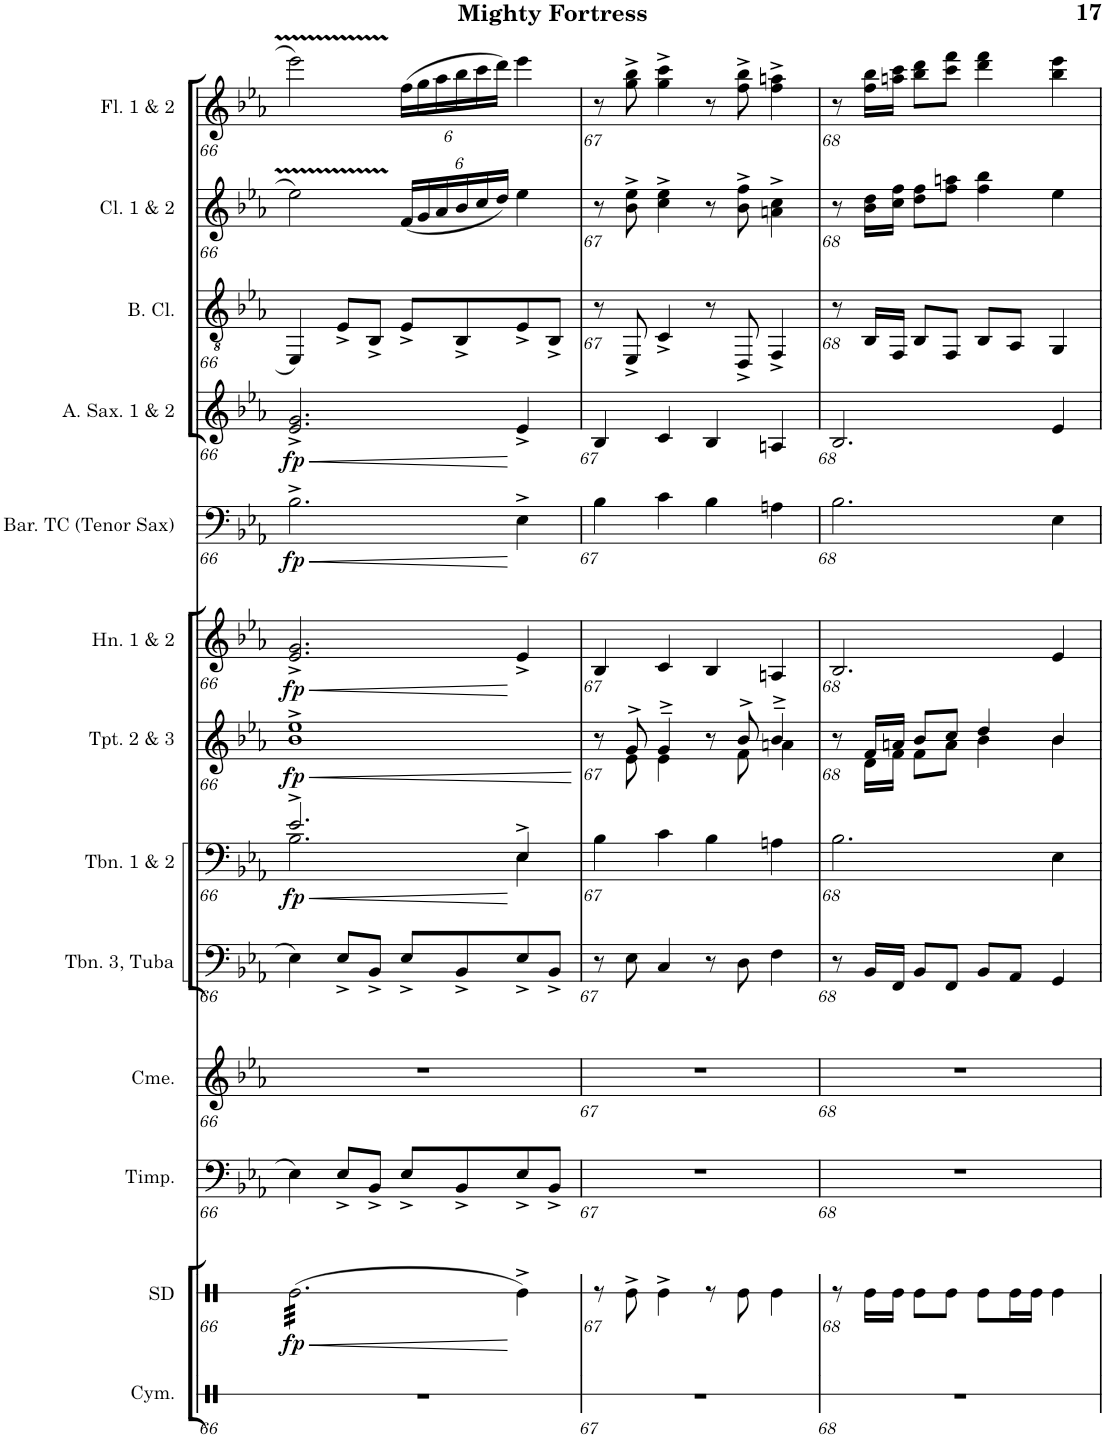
**kern	**kern	**dynam	**kern	**kern	**kern	**kern	**dynam	**kern	**dynam	**kern	**dynam	**kern	**dynam	**kern	**dynam	**kern	**kern	**kern
*part13	*part12	*part12	*part11	*part10	*part9	*part8	*part8	*part7	*part7	*part6	*part6	*part5	*part5	*part4	*part4	*part3	*part2	*part1
*staff13	*staff12	*staff12	*staff11	*staff10	*staff9	*staff8	*staff8	*staff7	*staff7	*staff6	*staff6	*staff5	*staff5	*staff4	*staff4	*staff3	*staff2	*staff1
*I"Aux Percussion	*I"Snare Drum	*	*I"Timpani	*I"Chimes	*I"Trombone 3, Tuba	*I"Trombone 1 &amp; 2	*	*I"Trumpet 2 &amp; 3	*	*I"Horn 1 &amp; 2	*	*I"Baritone TC (Tenor Sax)	*	*I"Alto Saxophone 1 &amp; 2	*	*I"Bass Clarinet	*I"Clarinet 1 &amp; 2	*I"Flute 1 &amp; 2
*I'Aux Perc	*I'SD	*	*I'Timp.	*I'Cme.	*I'Tbn. 3, Tuba	*I'Tbn. 1 &amp; 2	*	*I'Tpt. 2 &amp; 3	*	*I'Hn. 1 &amp; 2	*	*I'Bar. TC (Tenor Sax)	*	*I'A. Sax. 1 &amp; 2	*	*I'B. Cl.	*I'Cl. 1 &amp; 2	*I'Fl. 1 &amp; 2
!!LO:PB:g=z
*clefX	*clefX	*	*clefF4	*clefG2	*clefF4	*clefF4	*	*clefG2	*	*clefG2	*	*clefF4	*	*clefG2	*	*clefGv2	*clefG2	*clefG2
*	*	*	*	*	*	*	*	*Trd1c2	*	*Trd4c7	*	*Trd4c7	*	*Trd5c9	*	*Trd8c14	*Trd1c2	*
*k[]	*k[]	*	*k[b-e-a-]	*k[b-e-a-]	*k[b-e-a-]	*k[b-e-a-]	*	*k[b-e-a-]	*	*k[b-e-a-]	*	*k[b-e-a-]	*	*k[b-e-a-]	*	*k[b-e-a-]	*k[b-e-a-]	*k[b-e-a-]
*M4/4	*M4/4	*	*M4/4	*M4/4	*M4/4	*M4/4	*	*M4/4	*	*M4/4	*	*M4/4	*	*M4/4	*	*M4/4	*M4/4	*M4/4
=66	=66	=66	=66	=66	=66	=66	=66	=66	=66	=66	=66	=66	=66	=66	=66	=66	=66	=66
!	!	!LO:DY:b	!	!	!	!	!LO:HP:b	!	!LO:HP:b	!	!LO:HP:b	!	!LO:HP:b	!	!LO:HP:b	!	!	!
*	*	*	*	*	*	*^	*	*^	*	*	*	*	*	*	*	*	*	*
!	!	!	!	!	!	!	!	!LO:DY:n=1:b	!	!	!LO:DY:n=1:b	!	!LO:DY:n=1:b	!	!LO:DY:n=1:b	!	!LO:DY:n=1:b	!	!	!
*	*tremolo	*	*	*	*	*	*	*	*	*	*	*	*	*	*	*	*	*	*	*
1r	(32Re\LLL	fp	4E-\	1r	4E-\	2.B-^>\	2.e-/	< fp	1ee-^	1b-	< fp	2.e-/^ 2.g/^	< fp	2.B-^\	< fp	2.e-/^ 2.g/^	< fp	4EE-/	2ee-\	2eee-\
.	(32Re\	.	.	.	.	.	.	.	.	.	.	.	.	.	.	.	.	.	.	.
.	(32Re\	.	.	.	.	.	.	.	.	.	.	.	.	.	.	.	.	.	.	.
.	(32Re\	.	.	.	.	.	.	.	.	.	.	.	.	.	.	.	.	.	.	.
.	(32Re\	.	.	.	.	.	.	.	.	.	.	.	.	.	.	.	.	.	.	.
.	(32Re\	.	.	.	.	.	.	.	.	.	.	.	.	.	.	.	.	.	.	.
.	(32Re\	.	.	.	.	.	.	.	.	.	.	.	.	.	.	.	.	.	.	.
.	(32Re\	.	.	.	.	.	.	.	.	.	.	.	.	.	.	.	.	.	.	.
.	(32Re\	.	8E-^/L	.	8E-^/L	.	.	.	.	.	.	.	.	.	.	.	.	8E-^/L	.	.
.	(32Re\	.	.	.	.	.	.	.	.	.	.	.	.	.	.	.	.	.	.	.
.	(32Re\	.	.	.	.	.	.	.	.	.	.	.	.	.	.	.	.	.	.	.
.	(32Re\	.	.	.	.	.	.	.	.	.	.	.	.	.	.	.	.	.	.	.
.	(32Re\	.	8BB-^/J	.	8BB-^/J	.	.	.	.	.	.	.	.	.	.	.	.	8BB-^/J	.	.
.	(32Re\	.	.	.	.	.	.	.	.	.	.	.	.	.	.	.	.	.	.	.
.	(32Re\	.	.	.	.	.	.	.	.	.	.	.	.	.	.	.	.	.	.	.
.	(32Re\	.	.	.	.	.	.	.	.	.	.	.	.	.	.	.	.	.	.	.
*	*	*	*	*	*	*	*	*	*	*	*	*	*	*	*	*	*	*	*Xbrackettup	*Xbrackettup
.	(32Re\	.	8E-^/L	.	8E-^/L	.	.	.	.	.	.	.	.	.	.	.	.	8E-^/L	(24f/LL	(24ff\LL
.	(32Re\	.	.	.	.	.	.	.	.	.	.	.	.	.	.	.	.	.	.	.
.	.	.	.	.	.	.	.	.	.	.	.	.	.	.	.	.	.	.	24g/	24gg\
.	(32Re\	.	.	.	.	.	.	.	.	.	.	.	.	.	.	.	.	.	.	.
.	.	.	.	.	.	.	.	.	.	.	.	.	.	.	.	.	.	.	24a-/	24aa-\
.	(32Re\	.	.	.	.	.	.	.	.	.	.	.	.	.	.	.	.	.	.	.
.	(32Re\	.	8BB-^/	.	8BB-^/	.	.	.	.	.	.	.	.	.	.	.	.	8BB-^/	24b-/	24bb-\
.	(32Re\	.	.	.	.	.	.	.	.	.	.	.	.	.	.	.	.	.	.	.
.	.	.	.	.	.	.	.	.	.	.	.	.	.	.	.	.	.	.	24cc/	24ccc\
.	(32Re\	.	.	.	.	.	.	.	.	.	.	.	.	.	.	.	.	.	.	.
.	.	.	.	.	.	.	.	.	.	.	.	.	.	.	.	.	.	.	24dd/JJ)	24ddd\JJ)
.	(32Re\JJJ	.	.	.	.	.	.	.	.	.	.	.	.	.	.	.	.	.	.	.
*	*Xtremolo	*	*	*	*	*	*	*	*	*	*	*	*	*	*	*	*	*	*	*
.	4Re^\)	.	8E-^/	.	8E-^/	4E-^>\	4E-/	[	.	.	.	4e-^/	[	4E-^\	[	4e-^/	[	8E-^/	4ee-\	4eee-\
.	.	.	8BB-^/J	.	8BB-^/J	.	.	.	.	.	.	.	.	.	.	.	.	8BB-^/J	.	.
*	*	*	*	*	*	*v	*v	*	*	*	*	*	*	*	*	*	*	*	*	*
*	*	*	*	*	*	*	*	*v	*v	*	*	*	*	*	*	*	*	*	*
.	.	.	.	.	.	.	.	.	[	.	.	.	.	.	.	.	.	.
=67	=67	=67	=67	=67	=67	=67	=67	=67	=67	=67	=67	=67	=67	=67	=67	=67	=67	=67
*	*	*	*	*	*	*	*	*^	*	*	*	*	*	*	*	*	*	*
1r	8r	.	1r	1r	8r	4B-\	.	8r	8ryy	.	4B-/	.	4B-\	.	4B-/	.	8r	8r	8r
.	8Re^\	.	.	.	8E-\	.	.	8g^/	8e-\	.	.	.	.	.	.	.	8EE-^/	8b-\^ 8ee-\^	8gg\^ 8bb-\^
.	4Re^\	.	.	.	4C/	4c\	.	4g~^/	4e-\	.	4c/	.	4c\	.	4c/	.	4C^/	4cc\^ 4ee-\^	4gg\^ 4ccc\^
.	8r	.	.	.	8r	4B-\	.	8r	8ryy	.	4B-/	.	4B-\	.	4B-/	.	8r	8r	8r
.	8Re\	.	.	.	8D\	.	.	8b-^/	8f\	.	.	.	.	.	.	.	8DD^/	8b-\^ 8ff\^	8ff\^ 8bb-\^
.	4Re\	.	.	.	4F\	4An\	.	4b-~^/	4an\	.	4An/	.	4An\	.	4An/	.	4FF^/	4an\^ 4cc\^	4ff\^ 4aan\^
=68	=68	=68	=68	=68	=68	=68	=68	=68	=68	=68	=68	=68	=68	=68	=68	=68	=68	=68	=68
1r	8r	.	1r	1r	8r	2.B-\	.	8r	8ryy	.	2.B-/	.	2.B-\	.	2.B-/	.	8r	8r	8r
.	16Re\LL	.	.	.	16BB-/LL	.	.	16f/LL	16d\LL	.	.	.	.	.	.	.	16BB-/LL	16b-\ 16dd\LL	16ff\ 16bb-\LL
.	16Re\JJ	.	.	.	16FF/JJ	.	.	16an/JJ	16f\JJ	.	.	.	.	.	.	.	16FF/JJ	16cc\ 16ff\JJ	16aan\ 16ccc\JJ
.	8Re\L	.	.	.	8BB-/L	.	.	8b-/L	8f\L	.	.	.	.	.	.	.	8BB-/L	8dd\ 8ff\L	8bb-\ 8ddd\L
.	8Re\J	.	.	.	8FF/J	.	.	8cc/J	8a\J	.	.	.	.	.	.	.	8FF/J	8ff\ 8aan\J	8ccc\ 8fff\J
.	8Re\L	.	.	.	8BB-/L	.	.	4dd/	4b-\	.	.	.	.	.	.	.	8BB-/L	4ff\ 4bb-\	4ddd\ 4fff\
.	16Re\L	.	.	.	8AA-/J	.	.	.	.	.	.	.	.	.	.	.	8AA-/J	.	.
.	16Re\JJ	.	.	.	.	.	.	.	.	.	.	.	.	.	.	.	.	.	.
.	4Re\	.	.	.	4GG/	4E-\	.	4b-/	4b-\	.	4e-/	.	4E-\	.	4e-/	.	4GG/	4ee-\	4bb-\ 4eee-\
*	*	*	*	*	*	*	*	*v	*v	*	*	*	*	*	*	*	*	*	*
=	=	=	=	=	=	=	=	=	=	=	=	=	=	=	=	=	=	=
*-	*-	*-	*-	*-	*-	*-	*-	*-	*-	*-	*-	*-	*-	*-	*-	*-	*-	*-
